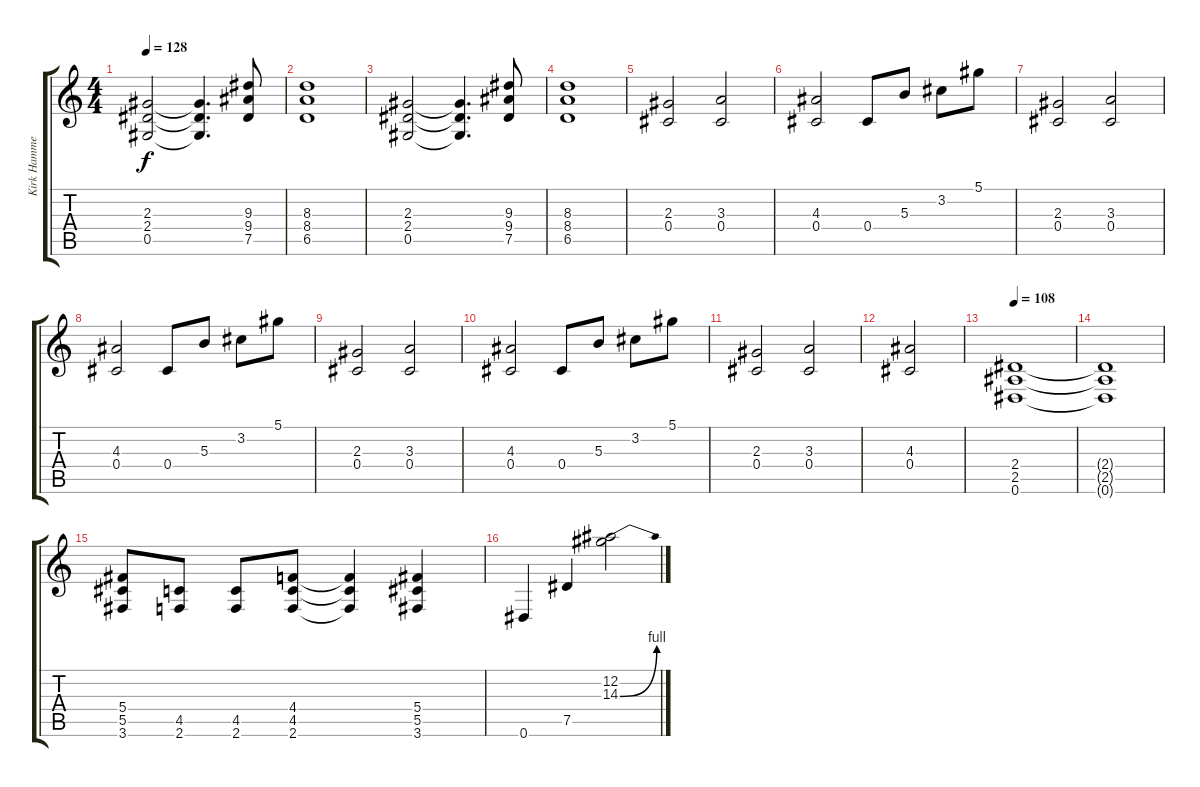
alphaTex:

\track ("Kirk Hammett" "Kirk Hamme") {instrument electricguitarjazz}
\staff {score tabs}
\tuning (Eb4 Bb3 Gb3 Db3 Ab2 Eb2) {hide}
\ts (4 4)
\tempo 128
\clef g2
\ks c
(2.3 2.4 0.5).2{dy f} (2.3{t} 2.4{t} 0.5{t}).4{d} (9.3 9.4 7.5).8 |
(8.3 8.4 6.5).1 |
(2.3 2.4 0.5).2 (2.3{t} 2.4{t} 0.5{t}).4{d} (9.3 9.4 7.5).8 |
(8.3 8.4 6.5).1 |
(2.3 0.4).2 (3.3 0.4).2 |
(4.3 0.4).2 0.4.8 5.3.8 3.2.8 5.1.8 |
(2.3 0.4).2 (3.3 0.4).2 |
(4.3 0.4).2 0.4.8 5.3.8 3.2.8 5.1.8 |
(2.3 0.4).2 (3.3 0.4).2 |
(4.3 0.4).2 0.4.8 5.3.8 3.2.8 5.1.8 |
(2.3 0.4).2 (3.3 0.4).2 |
(4.3 0.4).2 |
\tempo 108
(2.4 2.5 0.6).1 |
(2.4{t} 2.5{t} 0.6{t}).1 |
(5.4 5.5 3.6).8 (4.5 2.6).8 (4.5 2.6).8 (4.4 4.5 2.6).8 (4.4{t} 4.5{t} 2.6{t}).4 (5.4 5.5 3.6).4 |
0.6.4 7.5.4 (12.2 14.3{be (bend 0 0 60 4)}).2
